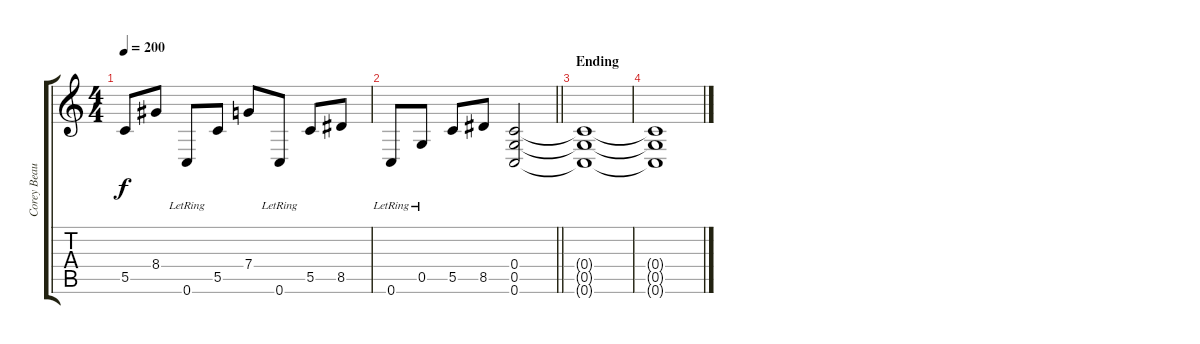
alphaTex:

\track ("Corey Beauleui" "Corey Beau") {instrument distortionguitar}
\staff {score tabs}
\tuning (D4 A3 F3 C3 G2 C2) {hide}
\ts (4 4)
\tempo 200
\clef g2
\ks c
5.5.8{dy f} 8.4.8 0.6{lr}.8 5.5.8 7.4.8 0.6{lr}.8 5.5.8 8.5.8 |
\barLineRight lightlight
0.6{lr}.8 0.5{lr}.8 5.5.8 8.5.8 (0.4 0.5 0.6).2 |
\section ("" "Ending")
(0.4{t} 0.5{t} 0.6{t}).1 |
(0.4{t} 0.5{t} 0.6{t}).1
